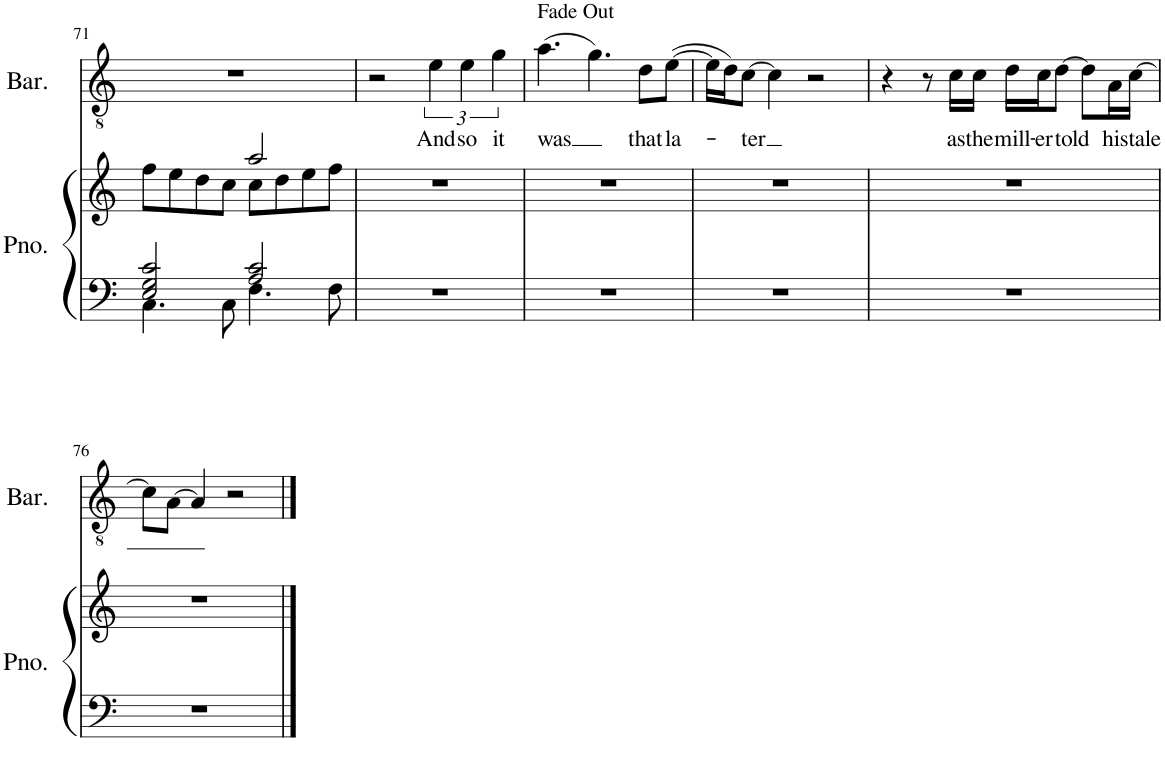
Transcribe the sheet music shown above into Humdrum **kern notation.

**kern	**kern	**kern	**text
*part2	*part2	*part1	*part1
*staff3	*staff2	*staff1	*staff1
*I"Piano	*	*I"Baritone	*
*I'Pno.	*	*I'Bar.	*
!!LO:PB:g=z
*clefF4	*clefG2	*clefGv2	*
*k[]	*k[]	*k[]	*
*M4/4	*M4/4	*M4/4	*
=71	=71	=71	=71
*^	*^	*	*
2E/ 2G/ 2c/	4.C\	2ryy	8ff\L	1r	.
.	.	.	8ee\	.	.
.	.	.	8dd\	.	.
.	8C\	.	8cc\J	.	.
2A/ 2c/	4.F\	2aa/	8cc\L	.	.
.	.	.	8dd\	.	.
.	.	.	8ee\	.	.
.	8F\	.	8ff\J	.	.
*v	*v	*	*	*	*
*	*v	*v	*	*
=72	=72	=72	=72
1r	1r	2r	.
!	!	!	!LO:LY:b
.	.	6e\	And
!	!	!	!LO:LY:b
.	.	6e\	so
!	!	!	!LO:LY:b
.	.	6g\	it
=73	=73	=73	=73
!	!	!LO:TX:a:t=Fade Out	!
!	!	!	!LO:LY:b
1r	1r	(4.a\	was
.	.	4.g\)	.
!	!	!	!LO:LY:b
.	.	8d\L	that
!	!	!	!LO:LY:b
.	.	([8e\J	la-
=74	=74	=74	=74
1r	1r	16e\LL]	.
.	.	16d\J)	.
!	!	!	!LO:LY:b
.	.	[8c\J	-ter
.	.	4c\]	.
.	.	2r	.
=75	=75	=75	=75
1r	1r	4r	.
.	.	8r	.
!	!	!	!LO:LY:b
.	.	16c\LL	as
!	!	!	!LO:LY:b
.	.	16c\JJ	the
!	!	!	!LO:LY:b
.	.	16d\LL	mill-
!	!	!	!LO:LY:b
.	.	16c\J	-er
!	!	!	!LO:LY:b
.	.	[8d\J	told
.	.	8d\L]	.
!	!	!	!LO:LY:b
.	.	16A\L	his
!	!	!	!LO:LY:b
.	.	[16c\JJ	tale
!!LO:LB:g=z
=76	=76	=76	=76
1r	1r	8c\L]	.
.	.	[8A\J	.
.	.	4A/]	.
.	.	2r	.
==	==	==	==
*-	*-	*-	*-
